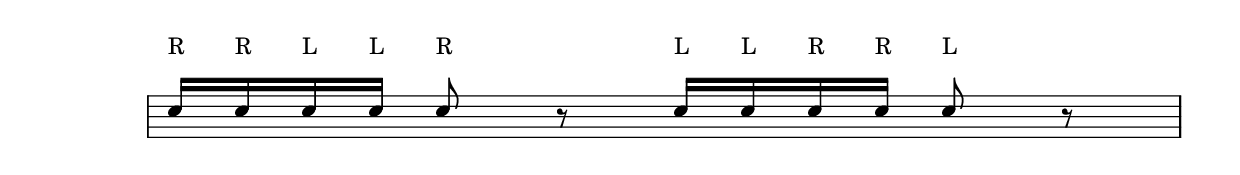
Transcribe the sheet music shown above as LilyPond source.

\version "2.22.1"

rudiment = \drummode {
  sn16^"R" sn16^"R" sn16^"L" sn16^"L" sn8^"R" r8 sn16^"L" sn16^"L" sn16^"R" sn16^"R" sn8^"L" r8
}

\score {
  <<
    \new DrumStaff <<
      \new DrumVoice {
        \override Score.SystemStartBar.collapse-height = #-inf.0
        \omit Staff.TimeSignature
        \omit Staff.Clef
        \override TextScript.Y-offset = 6
        \stemUp
        \rudiment
      }
    >>
  >>

  \layout {
    ragged-last = ##f
  }
}